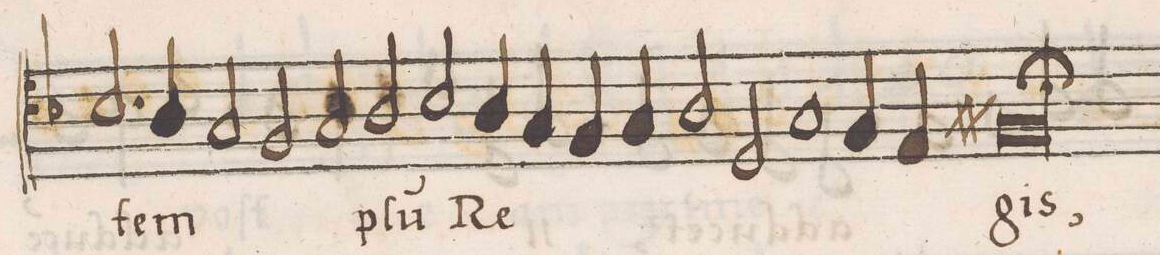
**kern	**text
*I"ALTVS	*
*clefC4	*
*k[b-]	*
*met(C|)	*
*M2/1	*
2.B-/	tem-
4A/	.
2G/	.
2F/	.
=132-	=132-
2G/	.
2A/	-plu(m)
2B-/	.
4A/	Re-
4G/	.
=133-	=133-
4F/	.
4G/	.
2A/	.
2D/	.
1G/	.
=134-	=134-
4F/	.
4E/	.
1F#X;l	-gis,
==	==
*-	*-
